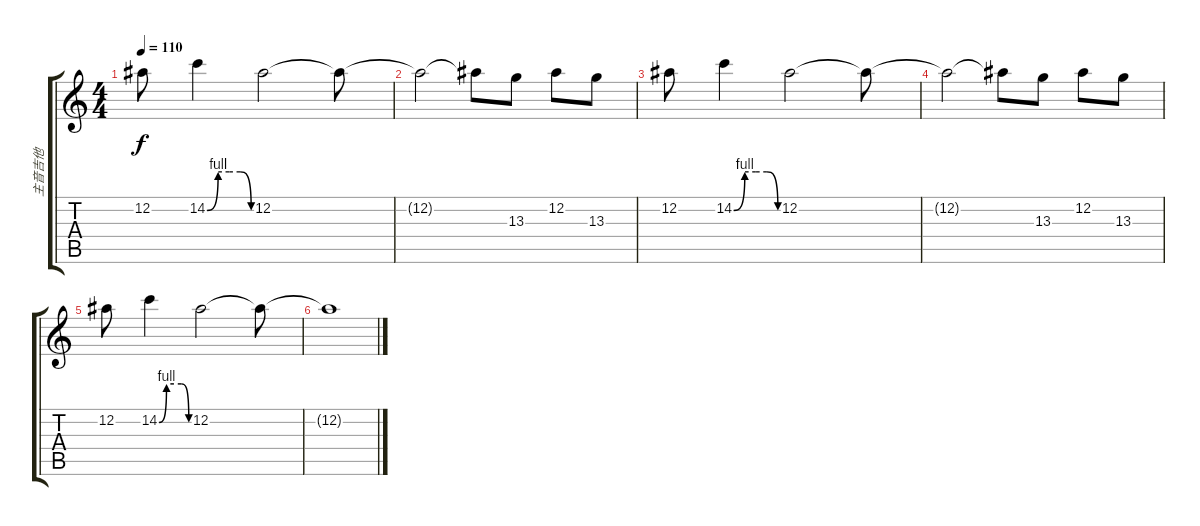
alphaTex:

\track ("主音吉他" "主音吉他") {instrument overdrivenguitar}
\staff {score tabs}
\tuning (Eb4 Bb3 Gb3 Db3 Ab2 Eb2) {hide}
\ts (4 4)
\tempo 110
\clef g2
\ks c
12.2.8{dy f} 14.2{be (custom 0 0 15 4 30 4 45 4 60 0)}.4 12.2.2 12.2{t}.8 |
12.2{t}.2 12.2{t}.8 13.3.8 12.2.8 13.3.8 |
12.2.8 14.2{be (custom 0 0 15 4 30 4 45 4 60 0)}.4 12.2.2 12.2{t}.8 |
12.2{t}.2 12.2{t}.8 13.3.8 12.2.8 13.3.8 |
12.2.8 14.2{be (custom 0 0 15 4 30 4 45 4 60 0)}.4 12.2.2 12.2{t}.8 |
12.2{t}.1
